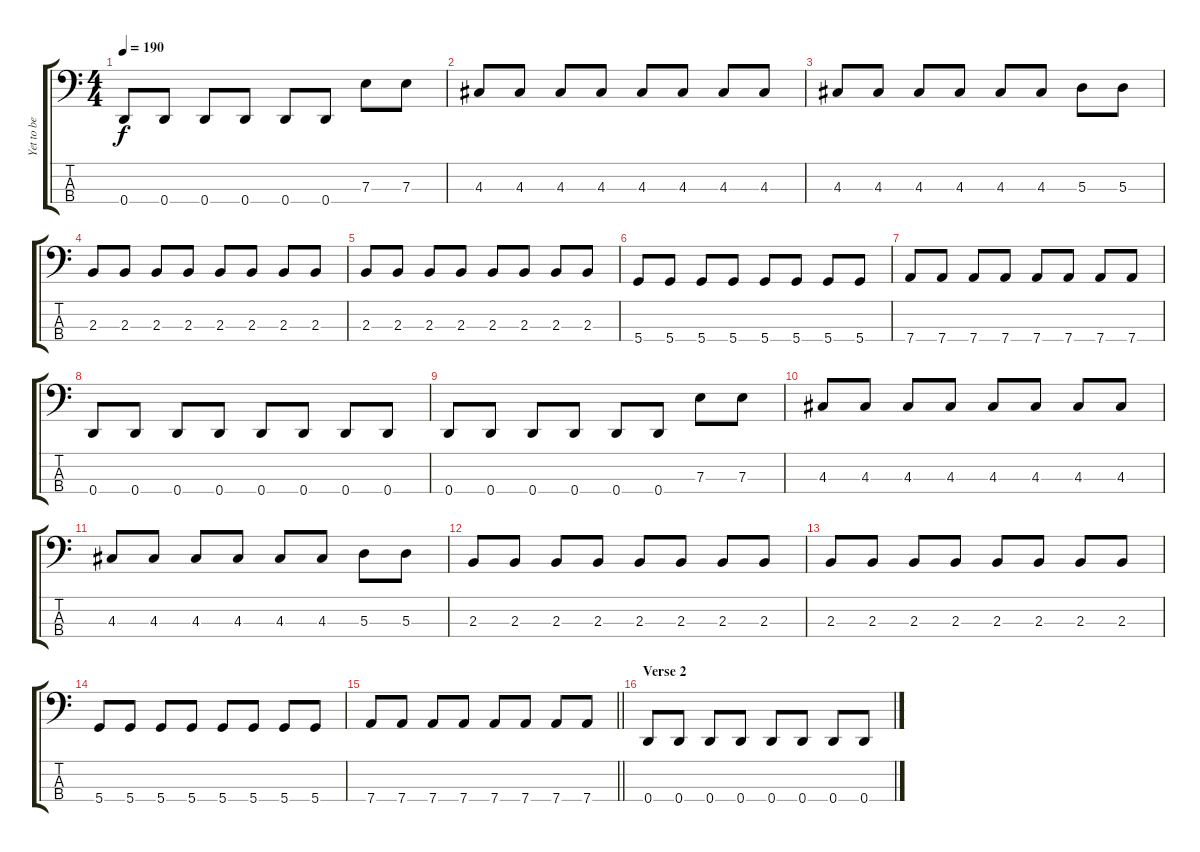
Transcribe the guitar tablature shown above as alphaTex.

\track ("Yet to be Bass Player" "Yet to be ") {instrument electricbassfinger}
\staff {score tabs}
\tuning (G2 D2 A1 D1) {hide}
\ts (4 4)
\tempo 190
\clef f4
\ks c
0.4.8{dy f} 0.4.8 0.4.8 0.4.8 0.4.8 0.4.8 7.3.8 7.3.8 |
4.3.8 4.3.8 4.3.8 4.3.8 4.3.8 4.3.8 4.3.8 4.3.8 |
4.3.8 4.3.8 4.3.8 4.3.8 4.3.8 4.3.8 5.3.8 5.3.8 |
2.3.8 2.3.8 2.3.8 2.3.8 2.3.8 2.3.8 2.3.8 2.3.8 |
2.3.8 2.3.8 2.3.8 2.3.8 2.3.8 2.3.8 2.3.8 2.3.8 |
5.4.8 5.4.8 5.4.8 5.4.8 5.4.8 5.4.8 5.4.8 5.4.8 |
7.4.8 7.4.8 7.4.8 7.4.8 7.4.8 7.4.8 7.4.8 7.4.8 |
0.4.8 0.4.8 0.4.8 0.4.8 0.4.8 0.4.8 0.4.8 0.4.8 |
0.4.8 0.4.8 0.4.8 0.4.8 0.4.8 0.4.8 7.3.8 7.3.8 |
4.3.8 4.3.8 4.3.8 4.3.8 4.3.8 4.3.8 4.3.8 4.3.8 |
4.3.8 4.3.8 4.3.8 4.3.8 4.3.8 4.3.8 5.3.8 5.3.8 |
2.3.8 2.3.8 2.3.8 2.3.8 2.3.8 2.3.8 2.3.8 2.3.8 |
2.3.8 2.3.8 2.3.8 2.3.8 2.3.8 2.3.8 2.3.8 2.3.8 |
5.4.8 5.4.8 5.4.8 5.4.8 5.4.8 5.4.8 5.4.8 5.4.8 |
\barLineRight lightlight
7.4.8 7.4.8 7.4.8 7.4.8 7.4.8 7.4.8 7.4.8 7.4.8 |
\section ("" "Verse 2")
0.4.8 0.4.8 0.4.8 0.4.8 0.4.8 0.4.8 0.4.8 0.4.8
